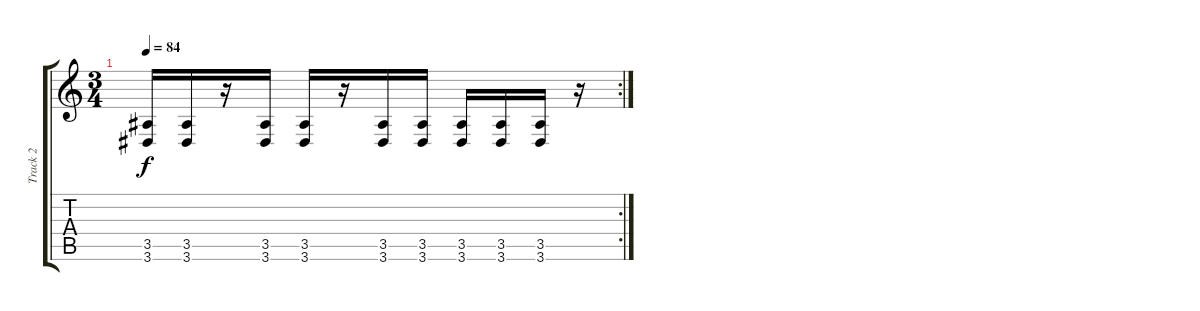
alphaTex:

\track ("Track 2" "Track 2") {instrument distortionguitar}
\staff {score tabs}
\tuning (D4 A3 F3 C3 G2 C2) {hide}
\rc 2
\ts (3 4)
\tempo 84
\clef g2
\ks c
(3.5 3.6).16{dy f} (3.5 3.6).16 r.16 (3.5 3.6).16 (3.5 3.6).16 r.16 (3.5 3.6).16 (3.5 3.6).16 (3.5 3.6).16 (3.5 3.6).16 (3.5 3.6).16 r.16
